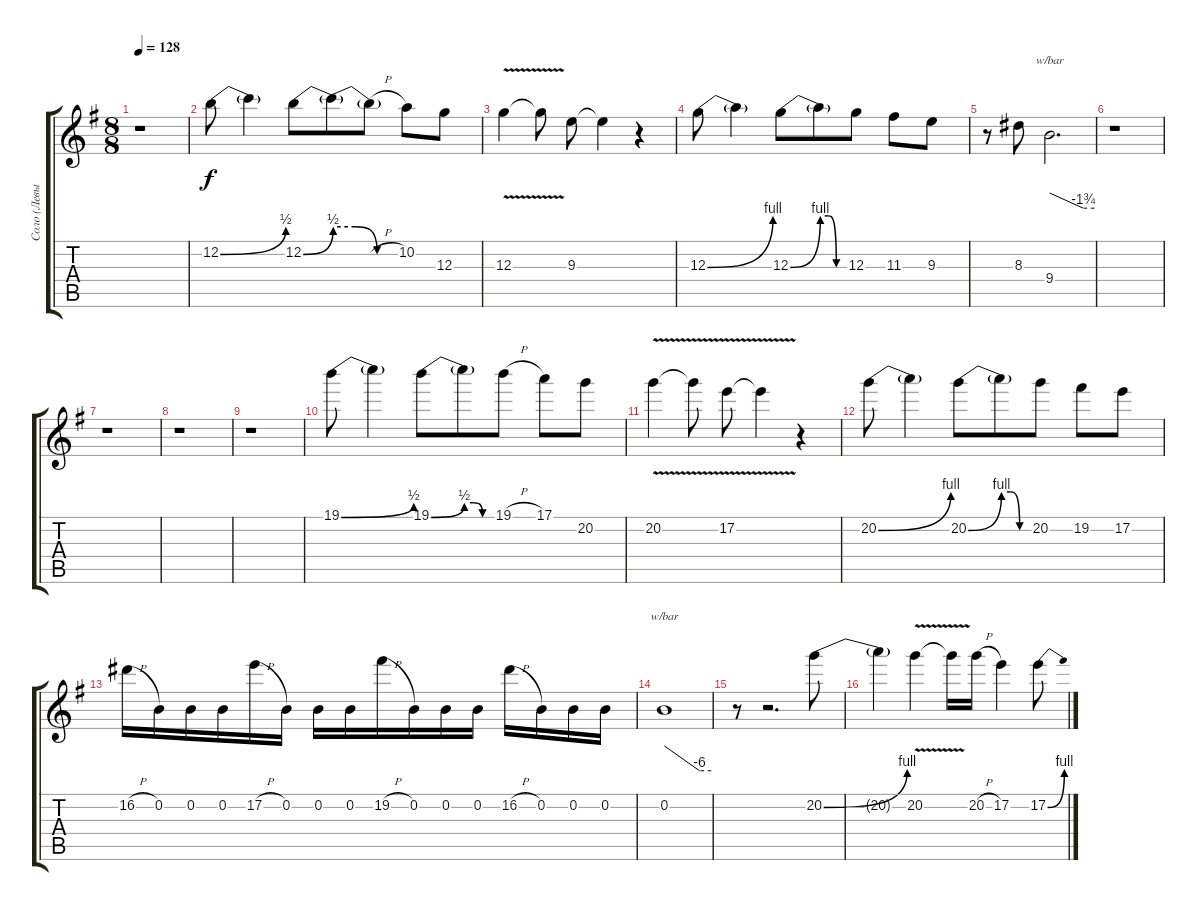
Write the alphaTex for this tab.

\track ("Соло (Левый канал)" "Соло (Левы") {instrument distortionguitar}
\staff {score tabs}
\tuning (E4 B3 G3 D3 A2 E2) {hide}
\ts (8 8)
\tempo 128
\clef g2
\ks g
r.1{dy f} |
12.2{be (bend 0 0 60 2)}.8 12.2{t}.4 12.2{be (bend 0 0 60 2)}.8 12.2{be (custom 0 2 20 2 40 0 60 0) t}.8 12.2{h t}.8 10.2.8 12.3.8 |
12.3{v}.4 12.3{t}.8 9.3.8 9.3{t}.4 r.4 |
12.3{be (bend 0 0 60 4)}.8 12.3{t}.4 12.3{be (bend 0 0 60 4)}.8 12.3{be (custom 0 4 20 4 40 0 60 0) t}.8 12.3.8 11.3.8 9.3.8 |
r.8 8.3.8 9.4.2{d tbe (custom default 0 0 45 -7 60 -7)} |
r.1 |
r.1 |
r.1 |
r.1 |
19.1{be (bend 0 0 60 2)}.8 19.1{t}.4 19.1{be (bend 0 0 60 2)}.8 19.1{be (custom 0 2 20 2 40 0 60 0) t}.8 19.1{h}.8 17.1.8 20.2.8 |
20.2{v}.4 20.2{t}.8 17.2{v}.8 17.2{v t}.4 r.4 |
20.2{be (bend 0 0 60 4)}.8 20.2{t}.4 20.2{be (bend 0 0 60 4)}.8 20.2{be (custom 0 4 20 4 40 0 60 0) t}.8 20.2.8 19.2.8 17.2.8 |
16.2{h}.16 0.2.16 0.2.16 0.2.16 17.2{h}.16 0.2.16 0.2.16 0.2.16 19.2{h}.16 0.2.16 0.2.16 0.2.16 16.2{h}.16 0.2.16 0.2.16 0.2.16 |
0.2.1{tbe (custom default 0 0 45 -24 60 -24)} |
r.8 r.2{d} 20.2{be (bend 0 0 60 4)}.8 |
20.2{t}.4 20.2{v}.4 20.2{v t}.16 20.2{h}.16 17.2.4 17.2{be (bend 0 0 60 4)}.8
